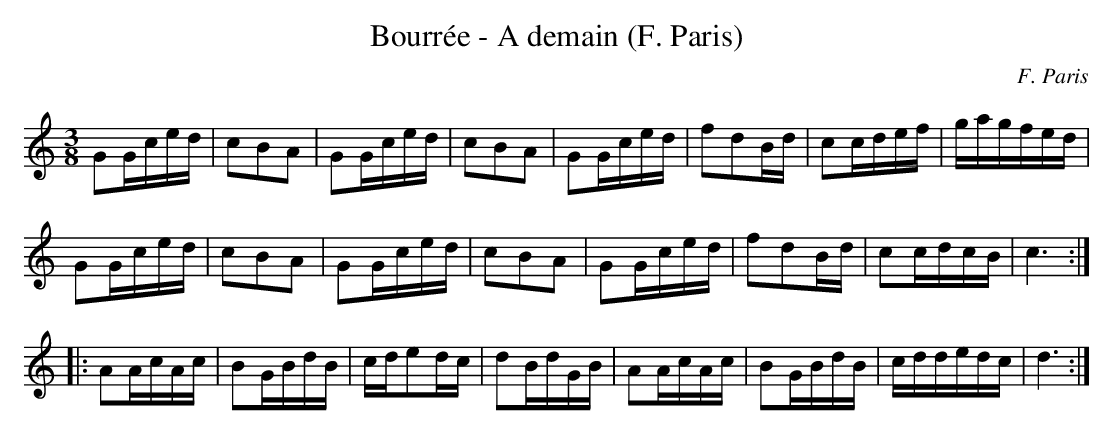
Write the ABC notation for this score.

X:1
T:Bourrée - A demain (F. Paris)
C:F. Paris
M:3/8
L:1/16
K:C
G2Gced|c2B2A2|G2Gced|c2B2A2|\
G2Gced|f2d2Bd|c2cdef|gagfed|
G2Gced|c2B2A2|G2Gced|c2B2A2|\
G2Gced|f2d2Bd|c2cdcB|c6:|
|:A2AcAc|B2GBdB|cde2dc|d2BdGB|\
A2AcAc|B2GBdB|cddedc|d6:|
